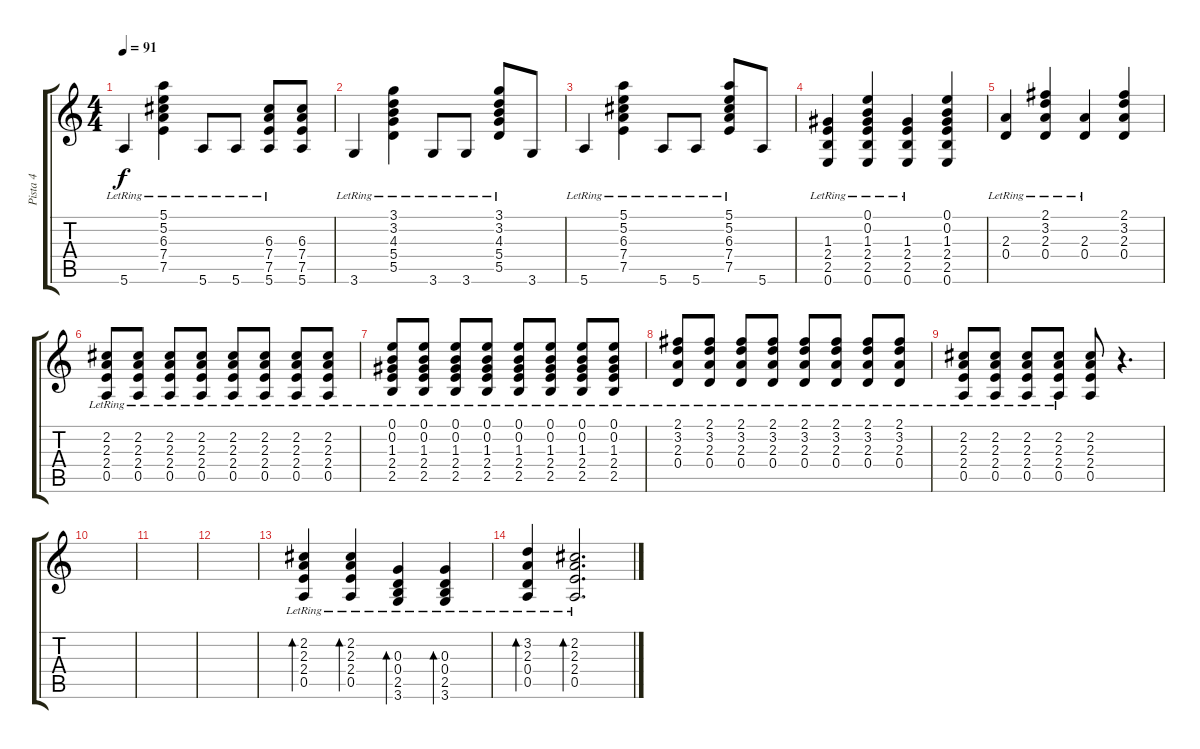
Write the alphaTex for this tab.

\track ("Pista 4" "Pista 4") {instrument acousticguitarsteel}
\staff {score tabs}
\tuning (E4 B3 G3 D3 A2 E2) {hide}
\ts (4 4)
\tempo 91
\clef g2
\ks c
5.6{lr}.4{dy f} (5.1{lr} 5.2{lr} 6.3{lr} 7.4{lr} 7.5{lr}).4 5.6{lr}.8 5.6{lr}.8 (6.3{lr} 7.4{lr} 7.5{lr} 5.6).8 (6.3 7.4 7.5 5.6).8 |
3.6{lr}.4 (3.1{lr} 3.2{lr} 4.3{lr} 5.4{lr} 5.5{lr}).4 3.6{lr}.8 3.6{lr}.8 (3.1{lr} 3.2{lr} 4.3{lr} 5.4{lr} 5.5{lr}).8 3.6.8 |
5.6{lr}.4 (5.1{lr} 5.2{lr} 6.3{lr} 7.4{lr} 7.5{lr}).4 5.6{lr}.8 5.6{lr}.8 (5.1{lr} 5.2{lr} 6.3{lr} 7.4{lr} 7.5{lr}).8 5.6.8 |
(1.3{lr} 2.4{lr} 2.5{lr} 0.6{lr}).4 (0.1{lr} 0.2{lr} 1.3{lr} 2.4{lr} 2.5{lr} 0.6{lr}).4 (1.3{lr} 2.4{lr} 2.5{lr} 0.6{lr}).4 (0.1 0.2 1.3 2.4 2.5 0.6).4 |
(2.3{lr} 0.4{lr}).4 (2.1{lr} 3.2{lr} 2.3{lr} 0.4{lr}).4 (2.3{lr} 0.4{lr}).4 (2.1 3.2 2.3 0.4).4 |
(2.2{lr} 2.3{lr} 2.4{lr} 0.5{lr}).8 (2.2{lr} 2.3{lr} 2.4{lr} 0.5{lr}).8 (2.2{lr} 2.3{lr} 2.4{lr} 0.5{lr}).8 (2.2{lr} 2.3{lr} 2.4{lr} 0.5{lr}).8 (2.2{lr} 2.3{lr} 2.4{lr} 0.5{lr}).8 (2.2{lr} 2.3{lr} 2.4{lr} 0.5{lr}).8 (2.2{lr} 2.3{lr} 2.4{lr} 0.5{lr}).8 (2.2{lr} 2.3{lr} 2.4{lr} 0.5{lr}).8 |
(0.1{lr} 0.2{lr} 1.3{lr} 2.4{lr} 2.5{lr}).8 (0.1{lr} 0.2{lr} 1.3{lr} 2.4{lr} 2.5{lr}).8 (0.1{lr} 0.2{lr} 1.3{lr} 2.4{lr} 2.5{lr}).8 (0.1{lr} 0.2{lr} 1.3{lr} 2.4{lr} 2.5{lr}).8 (0.1{lr} 0.2{lr} 1.3{lr} 2.4{lr} 2.5{lr}).8 (0.1{lr} 0.2{lr} 1.3{lr} 2.4{lr} 2.5{lr}).8 (0.1{lr} 0.2{lr} 1.3{lr} 2.4{lr} 2.5{lr}).8 (0.1{lr} 0.2{lr} 1.3{lr} 2.4{lr} 2.5{lr}).8 |
(2.1{lr} 3.2{lr} 2.3{lr} 0.4{lr}).8 (2.1{lr} 3.2{lr} 2.3{lr} 0.4{lr}).8 (2.1{lr} 3.2{lr} 2.3{lr} 0.4{lr}).8 (2.1{lr} 3.2{lr} 2.3{lr} 0.4{lr}).8 (2.1{lr} 3.2{lr} 2.3{lr} 0.4{lr}).8 (2.1{lr} 3.2{lr} 2.3{lr} 0.4{lr}).8 (2.1{lr} 3.2{lr} 2.3{lr} 0.4{lr}).8 (2.1{lr} 3.2{lr} 2.3{lr} 0.4{lr}).8 |
(2.2{lr} 2.3{lr} 2.4{lr} 0.5{lr}).8 (2.2{lr} 2.3{lr} 2.4{lr} 0.5{lr}).8 (2.2{lr} 2.3{lr} 2.4{lr} 0.5{lr}).8 (2.2{lr} 2.3{lr} 2.4{lr} 0.5{lr}).8 (2.2 2.3 2.4 0.5).8 r.4{d} |
|
|
|
(2.2{lr} 2.3{lr} 2.4{lr} 0.5{lr}).4{bd 30} (2.2{lr} 2.3{lr} 2.4{lr} 0.5{lr}).4{bd 30} (0.3{lr} 0.4{lr} 2.5{lr} 3.6{lr}).4{bd 30} (0.3{lr} 0.4{lr} 2.5{lr} 3.6{lr}).4{bd 30} |
(3.2{lr} 2.3{lr} 0.4{lr} 0.5{lr}).4{bd 30} (2.2{lr} 2.3{lr} 2.4{lr} 0.5{lr}).2{d bd 30}
